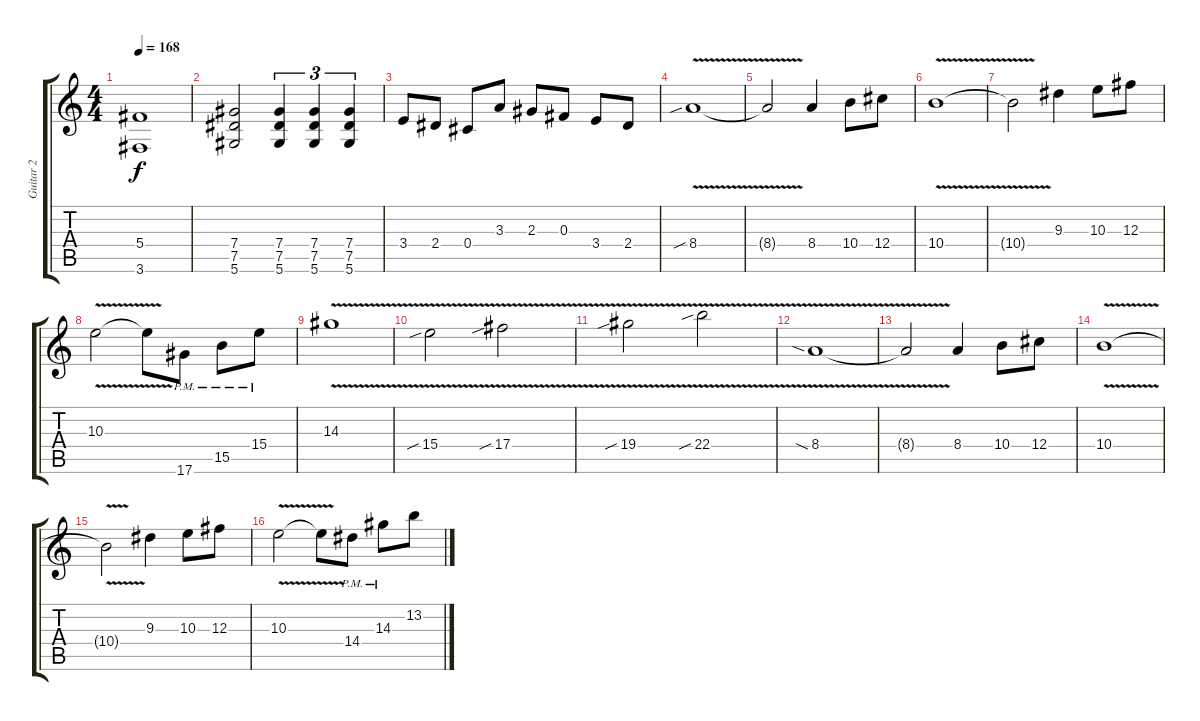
\track ("Guitar 2" "Guitar 2") {instrument distortionguitar}
\staff {score tabs}
\tuning (Eb4 Bb3 Gb3 Db3 Ab2 Eb2) {hide}
\ts (4 4)
\tempo 168
\clef g2
\ks c
(5.4 3.6).1{dy f} |
(7.4 7.5 5.6).2 (7.4 7.5 5.6).4{tu (3 2)} (7.4 7.5 5.6).4{tu (3 2)} (7.4 7.5 5.6).4{tu (3 2)} |
3.4.8 2.4.8 0.4.8 3.3.8 2.3.8 0.3.8 3.4.8 2.4.8 |
8.4{v sib}.1 |
8.4{t}.2 8.4.4 10.4.8 12.4.8 |
10.4{v}.1 |
10.4{t}.2 9.3.4 10.3.8 12.3.8 |
10.3{v}.2 10.3{t}.8 17.6{pm}.8 15.5{pm}.8 15.4{pm}.8 |
14.3{v}.1 |
15.4{v sib}.2 17.4{v sib}.2 |
19.4{v sib}.2 22.4{v sib}.2 |
8.4{v sia}.1 |
8.4{t}.2 8.4.4 10.4.8 12.4.8 |
10.4{v}.1 |
10.4{t}.2 9.3.4 10.3.8 12.3.8 |
10.3{v}.2 10.3{t}.8 14.4{pm}.8 14.3{pm}.8 13.2.8
